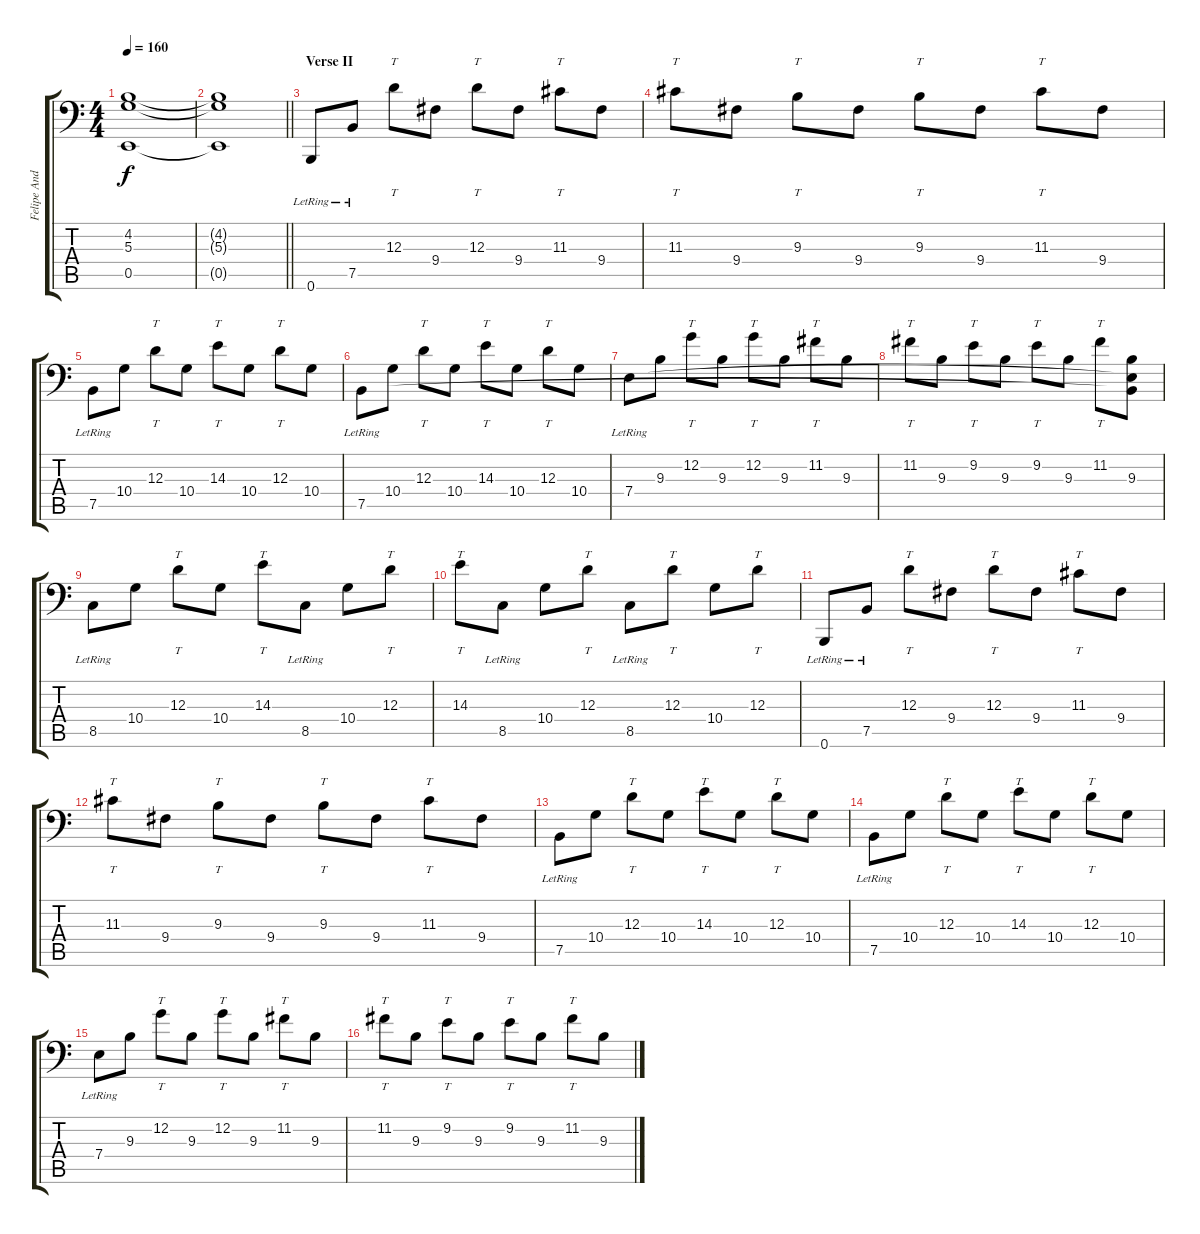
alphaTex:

\track ("Felipe Andreoli" "Felipe And") {instrument electricbassfinger}
\staff {score tabs}
\tuning (C3 G2 D2 A1 E1 B0) {hide}
\ts (4 4)
\tempo 160
\clef f4
\ks c
(4.2{t} 5.3{t} 0.5{t}).1{dy f} |
\barLineRight lightlight
(4.2{t} 5.3{t} 0.5{t}).1 |
\section ("" "Verse II")
0.6{lr}.8 7.5{lr}.8 12.3.8{tt} 9.4.8 12.3.8{tt} 9.4.8 11.3.8{tt} 9.4.8 |
11.3.8{tt} 9.4.8 9.3.8{tt} 9.4.8 9.3.8{tt} 9.4.8 11.3.8{tt} 9.4.8 |
7.5{lr}.8 10.4.8 12.3.8{tt} 10.4.8 14.3.8{tt} 10.4.8 12.3.8{tt} 10.4.8 |
7.5{lr}.8 10.4.8 12.3.8{tt} 10.4.8 14.3.8{tt} 10.4.8 12.3.8{tt} 10.4.8 |
7.4{lr}.8 9.3.8 12.2.8{tt} 9.3.8 12.2.8{tt} 9.3.8 11.2.8{tt} 9.3.8 |
11.2.8{tt} 9.3.8 9.2.8{tt} 9.3.8 9.2.8{tt} 9.3.8 11.2.8{tt} (9.3 7.4{t} 7.5{t}).8 |
8.5{lr}.8 10.4.8 12.3.8{tt} 10.4.8 14.3.8{tt} 8.5{lr}.8 10.4.8 12.3.8{tt} |
14.3.8{tt} 8.5{lr}.8 10.4.8 12.3.8{tt} 8.5{lr}.8 12.3.8{tt} 10.4.8 12.3.8{tt} |
0.6{lr}.8 7.5{lr}.8 12.3.8{tt} 9.4.8 12.3.8{tt} 9.4.8 11.3.8{tt} 9.4.8 |
11.3.8{tt} 9.4.8 9.3.8{tt} 9.4.8 9.3.8{tt} 9.4.8 11.3.8{tt} 9.4.8 |
7.5{lr}.8 10.4.8 12.3.8{tt} 10.4.8 14.3.8{tt} 10.4.8 12.3.8{tt} 10.4.8 |
7.5{lr}.8 10.4.8 12.3.8{tt} 10.4.8 14.3.8{tt} 10.4.8 12.3.8{tt} 10.4.8 |
7.4{lr}.8 9.3.8 12.2.8{tt} 9.3.8 12.2.8{tt} 9.3.8 11.2.8{tt} 9.3.8 |
11.2.8{tt} 9.3.8 9.2.8{tt} 9.3.8 9.2.8{tt} 9.3.8 11.2.8{tt} 9.3.8
